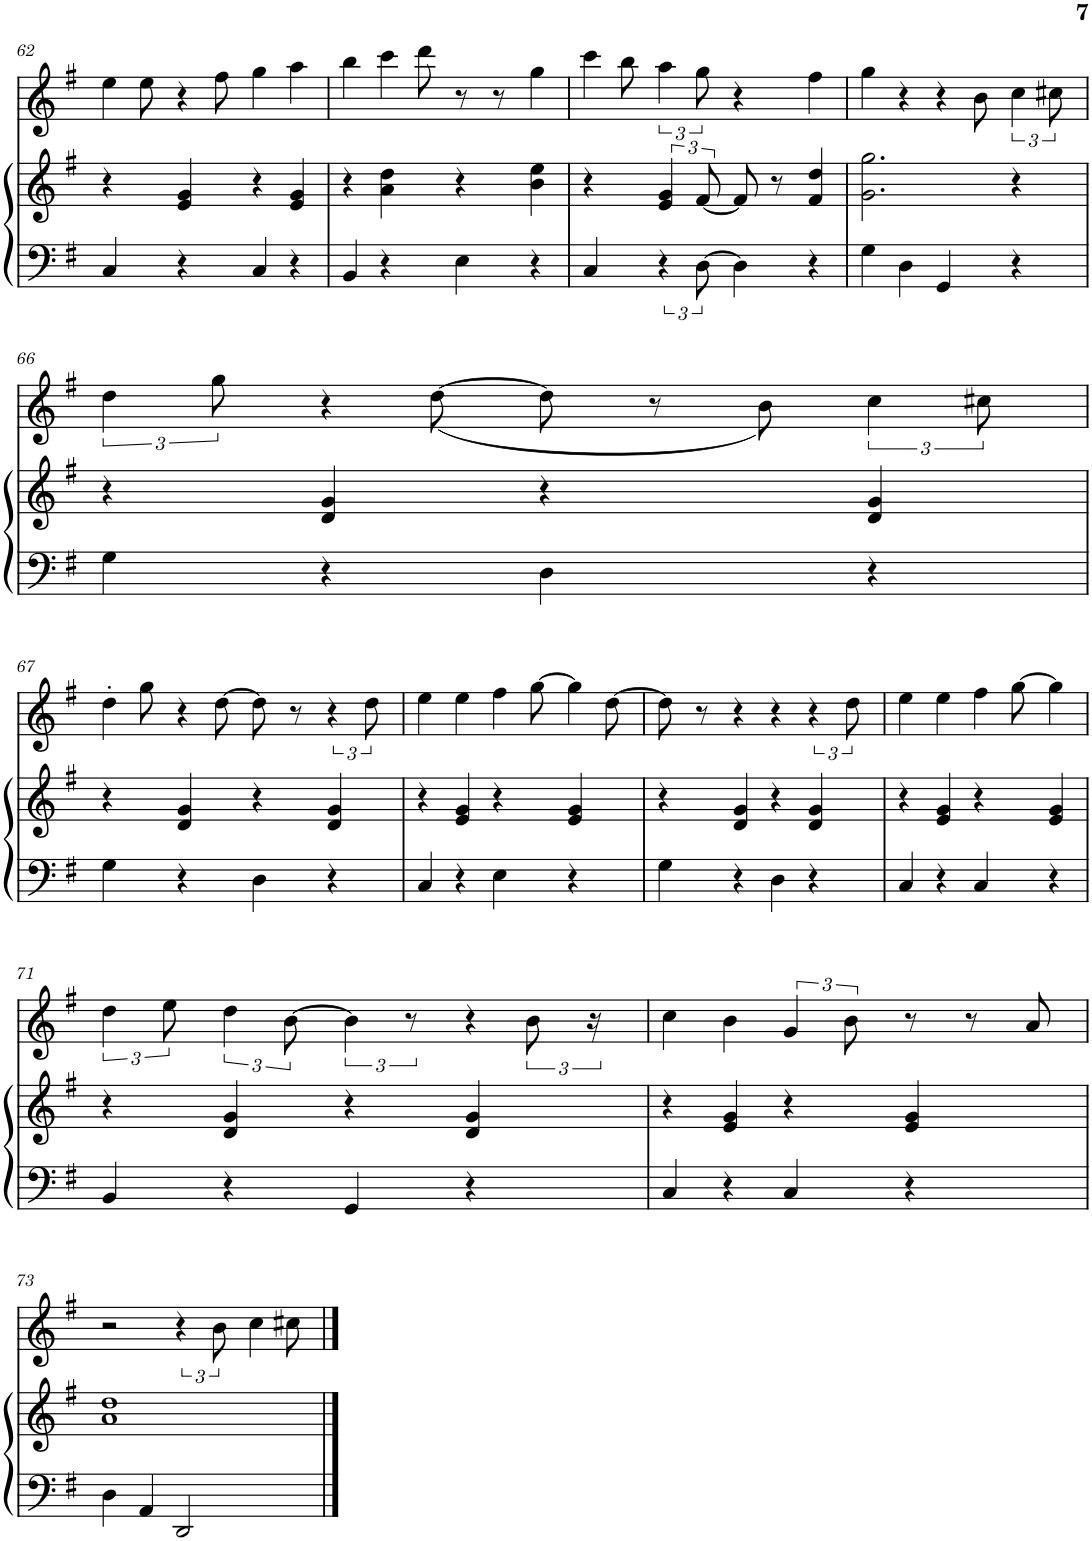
**kern	**kern	**kern
*part2	*part2	*part1
*staff3	*staff2	*staff1
*I"Piano	*	*I"Voice
*I'Pno	*	*I'V
!!LO:PB:g=z
*clefF4	*clefG2	*clefG2
*k[f#]	*k[f#]	*k[f#]
*M4/4	*M4/4	*M4/4
=62	=62	=62
4C/	4r	4ee\
8ryy	8ryy	8ee\
4r	4e/ 4g/	4r
8ryy	8ryy	8ff#\
4C/	4r	4gg\
4r	4e/ 4g/	4aa\
=63	=63	=63
4BB/	4r	4bb\
4r	4a\ 4dd\	4ccc\
8ryy	8ryy	8ddd\
4E\	4r	8r
.	.	8r
8r	[8b\ [8ee\	[8gg\
=64	=64	=64
4C/	4r	4ccc\
8r	8b\] 8ee\]	8gg\]
8ryy	8ryy	8bb\
6r	6e/ 6g/	6aa\
[>12D\	[<12f#/	12gg\
4D\]	8f#/]	4r
.	8r	.
8r	[8f#/ [8dd/	[8ff#\
=65	=65	=65
4G\	2.g\ 2.gg\	4gg\
8r	.	8ff#\]
4D\	.	4r
4GG/	.	4r
.	8f#/] 8dd/]	.
8ryy	8ryy	8b\
8r	8r	[8cc\
12ryy	12ryy	12cc#X\
!!LO:LB:g=z
=66	=66	=66
4G\	4r	6dd\
.	.	24cc\]
.	.	12gg\
8r	8r	.
.	.	4r
4r	4d/ 4g/	.
.	.	(<[>8dd\
8ryy	8ryy	.
.	.	8dd\]
4D\	4r	.
.	.	8r
.	.	8b\)
8ryy	8ryy	.
.	.	6cc\
4r	4d/ 4g/	.
.	.	12cc#X\
.	.	12ryy
!!LO:LB:g=z
=67	=67	=67
4G\	4r	4dd'\
8ryy	8ryy	8gg\
4r	4d/ 4g/	4r
8ryy	8ryy	[>8dd\
4D\	4r	8dd\]
.	.	8r
4r	4d/ 4g/	6r
.	.	12dd\
=68	=68	=68
4C/	4r	4ee\
4r	4e/ 4g/	4ee\
4E\	4r	4ff#\
8ryy	8ryy	[>8gg\
8r	[8e/ [8g/	8gg\_
8ryy	8ryy	8ryy
8ryy	8ryy	[>8dd\
=69	=69	=69
4G\	4r	8dd\]
.	.	8gg\]
8r	8e/] 8g/]	8r
4r	4d/ 4g/	4r
4D\	4r	4r
4r	4d/ 4g/	6r
.	.	12dd\
=70	=70	=70
4C/	4r	4ee\
4r	4e/ 4g/	4ee\
4C/	4r	4ff#\
8ryy	8ryy	[>8gg\L
8r	[8e/ [8g/	8gg\J_
!!LO:LB:g=z
=71	=71	=71
4BB/	4r	6dd\
.	.	8gg\]
8r	8e/] 8g/]	.
.	.	12ee\
4r	4d/ 4g/	6dd\
.	.	[>4b\
4GG/	4r	.
.	.	12r
4r	4d/ 4g/	4r
8ryy	8ryy	12b\
.	.	24r
=72	=72	=72
4C/	4r	4cc\
4r	4e/ 4g/	4b\
4C/	4r	6g/
.	.	12b\
4r	4e/ 4g/	8r
.	.	8r
8ryy	8ryy	8a/
!!LO:LB:g=z
=73	=73	=73
*	*^	*
4D\	1dd	1a	2r
4AA/	.	.	.
2DD/	.	.	6r
.	.	.	12b\
.	.	.	4cc\
8ryy	8ryy	8ryy	8cc#X\
*	*v	*v	*
==	==	==
*-	*-	*-
